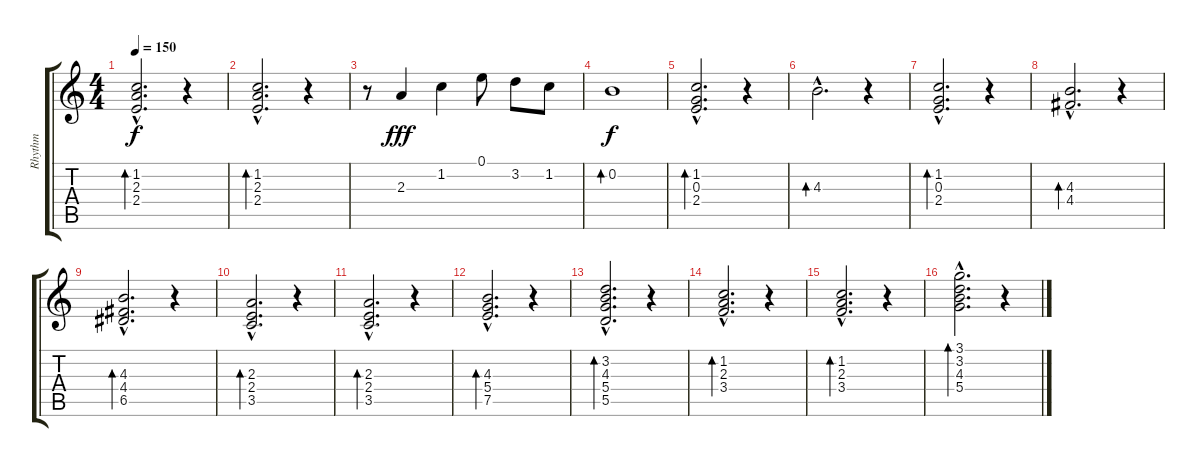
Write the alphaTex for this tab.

\track ("Rhythm" "Rhythm") {instrument electricguitarjazz}
\staff {score tabs}
\tuning (E4 B3 G3 D3 A2 E2) {hide}
\ts (4 4)
\tempo 150
\clef g2
\ks c
(1.2{hac} 2.3{hac} 2.4{hac}).2{d bd 480 dy f volume 12} r.4 |
(1.2{hac} 2.3{hac} 2.4{hac}).2{d bd 480} r.4 |
r.8 2.3.4{dy fff volume 16} 1.2.4 0.1.8 3.2.8 1.2.8 |
0.2.1{bd 480 dy f} |
(1.2{hac} 0.3{hac} 2.4{hac}).2{d bd 480 volume 12} r.4 |
4.3{hac}.2{d bd 480} r.4 |
(1.2{hac} 0.3{hac} 2.4{hac}).2{d bd 480} r.4 |
(4.3{hac} 4.4{hac}).2{d bd 480} r.4 |
(4.3{hac} 4.4{hac} 6.5{hac}).2{d bd 480} r.4 |
(2.3{hac} 2.4{hac} 3.5{hac}).2{d bd 480} r.4 |
(2.3{hac} 2.4{hac} 3.5{hac}).2{d bd 480} r.4 |
(4.3{hac} 5.4{hac} 7.5{hac}).2{d bd 480} r.4 |
(3.2{hac} 4.3{hac} 5.4{hac} 5.5{hac}).2{d bd 480} r.4 |
(1.2{hac} 2.3{hac} 3.4{hac}).2{d bd 480} r.4 |
(1.2{hac} 2.3{hac} 3.4{hac}).2{d bd 480} r.4 |
(3.1{hac} 3.2{hac} 4.3{hac} 5.4{hac}).2{d bd 480} r.4
